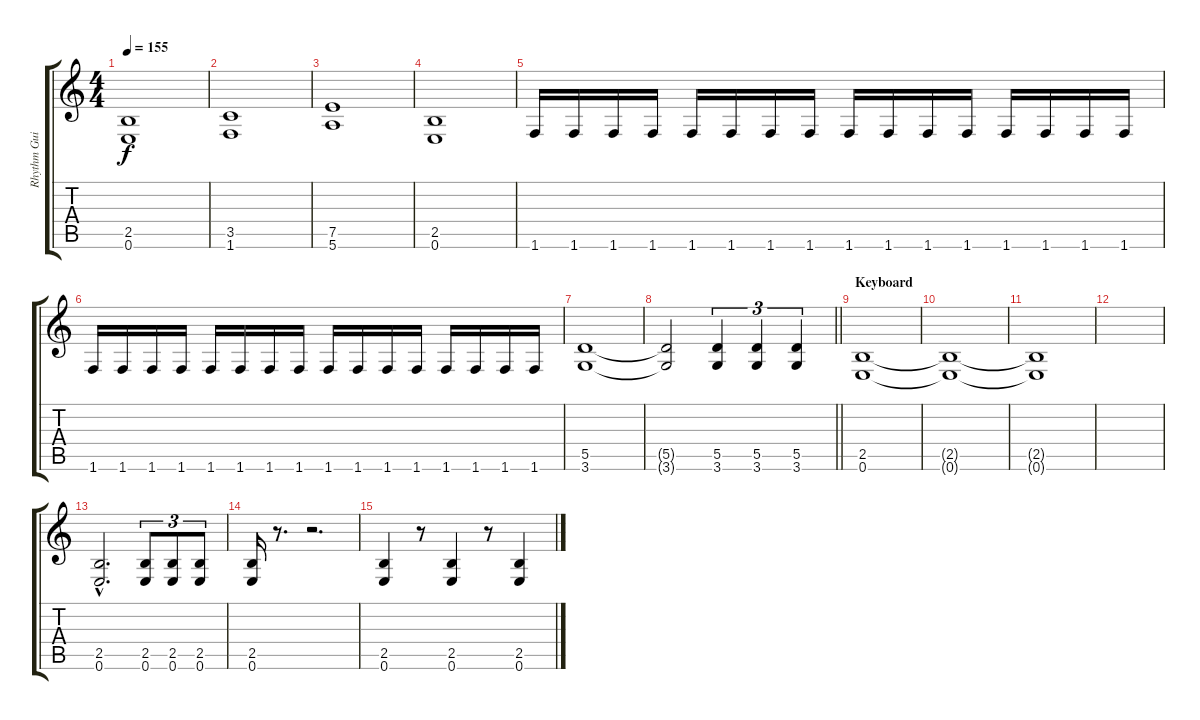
\track ("Rhythm Guitar" "Rhythm Gui") {instrument overdrivenguitar}
\staff {score tabs}
\tuning (E4 B3 G3 D3 A2 E2) {hide}
\ts (4 4)
\tempo 155
\clef g2
\ks c
(2.5 0.6).1{dy f} |
(3.5 1.6).1 |
(7.5 5.6).1 |
(2.5 0.6).1 |
1.6.16 1.6.16 1.6.16 1.6.16 1.6.16 1.6.16 1.6.16 1.6.16 1.6.16 1.6.16 1.6.16 1.6.16 1.6.16 1.6.16 1.6.16 1.6.16 |
1.6.16 1.6.16 1.6.16 1.6.16 1.6.16 1.6.16 1.6.16 1.6.16 1.6.16 1.6.16 1.6.16 1.6.16 1.6.16 1.6.16 1.6.16 1.6.16 |
(5.5 3.6).1 |
\barLineRight lightlight
(5.5{t} 3.6{t}).2 (5.5 3.6).4{tu (3 2)} (5.5 3.6).4{tu (3 2)} (5.5 3.6).4{tu (3 2)} |
\section ("" "Keyboard")
(2.5 0.6).1 |
(2.5{t} 0.6{t}).1 |
(2.5{t} 0.6{t}).1 |
|
(2.5{hac} 0.6{hac}).2{d} (2.5 0.6).8{tu (3 2)} (2.5 0.6).8{tu (3 2)} (2.5 0.6).8{tu (3 2)} |
(2.5 0.6).16 r.8{d} r.2{d} |
(2.5 0.6).4 r.8 (2.5 0.6).4 r.8 (2.5 0.6).4
